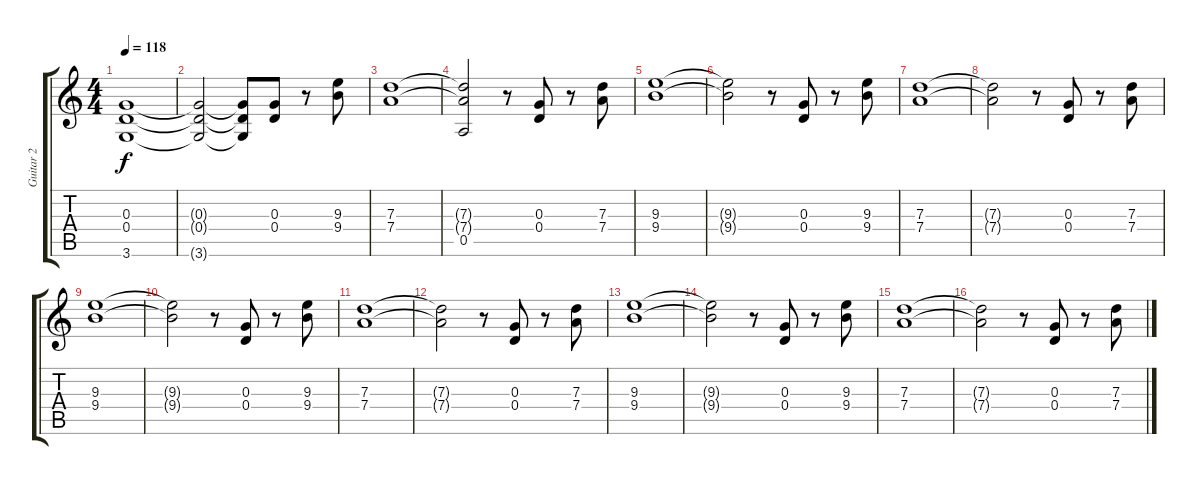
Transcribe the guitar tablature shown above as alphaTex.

\track ("Guitar 2" "Guitar 2") {instrument distortionguitar}
\staff {score tabs}
\tuning (E4 B3 G3 D3 A2 E2) {hide}
\ts (4 4)
\tempo 118
\clef g2
\ks c
(0.3 0.4 3.6).1{dy f} |
(0.3{t} 0.4{t} 3.6{t}).2 (0.3{t} 0.4{t} 3.6{t}).8 (0.3 0.4).8 r.8 (9.3 9.4).8 |
(7.3 7.4).1 |
(7.3{t} 7.4{t} 0.5).2 r.8 (0.3 0.4).8 r.8 (7.3 7.4).8 |
(9.3 9.4).1 |
(9.3{t} 9.4{t}).2 r.8 (0.3 0.4).8 r.8 (9.3 9.4).8 |
(7.3 7.4).1 |
(7.3{t} 7.4{t}).2 r.8 (0.3 0.4).8 r.8 (7.3 7.4).8 |
(9.3 9.4).1 |
(9.3{t} 9.4{t}).2 r.8 (0.3 0.4).8 r.8 (9.3 9.4).8 |
(7.3 7.4).1 |
(7.3{t} 7.4{t}).2 r.8 (0.3 0.4).8 r.8 (7.3 7.4).8 |
(9.3 9.4).1 |
(9.3{t} 9.4{t}).2 r.8 (0.3 0.4).8 r.8 (9.3 9.4).8 |
(7.3 7.4).1 |
(7.3{t} 7.4{t}).2 r.8 (0.3 0.4).8 r.8 (7.3 7.4).8
